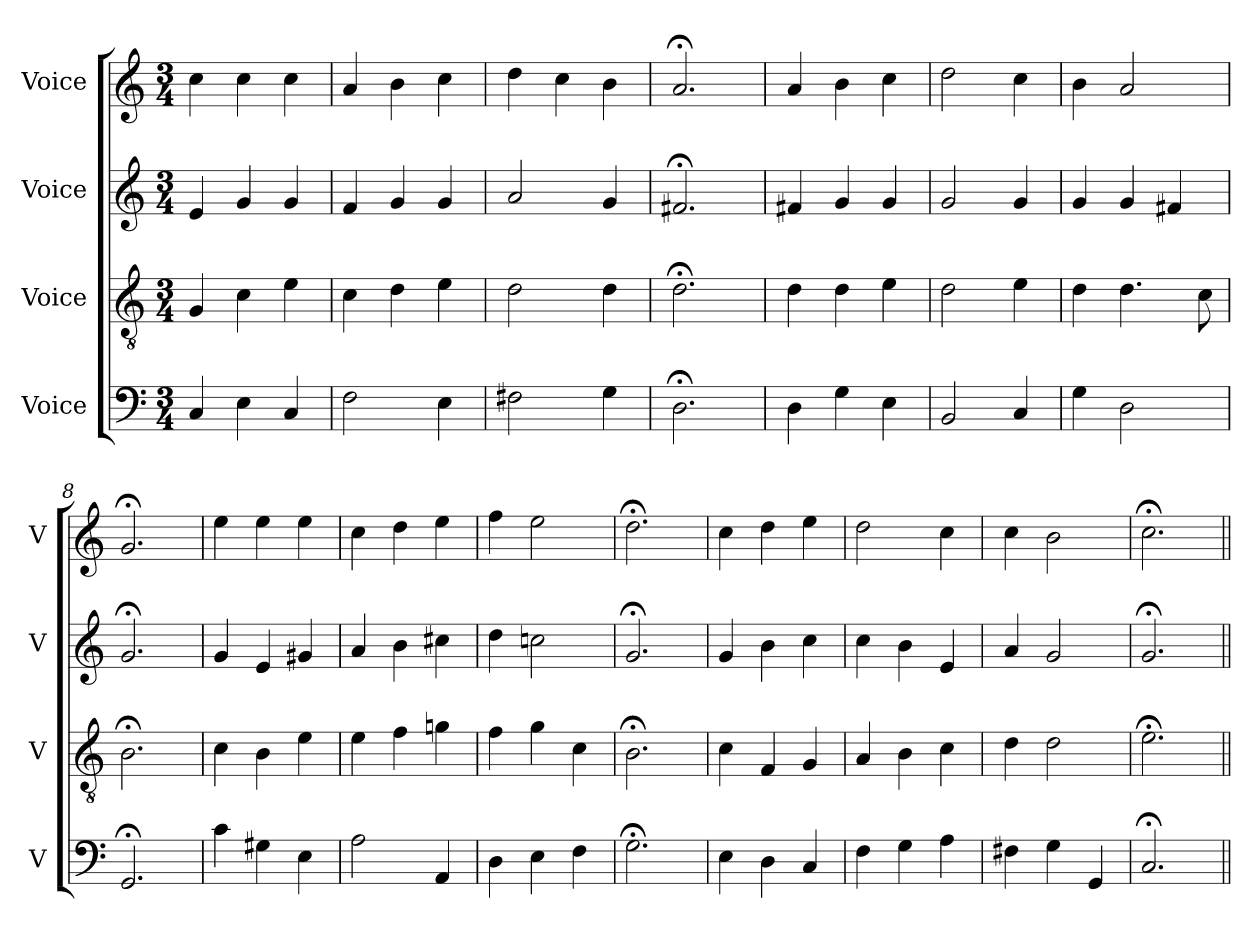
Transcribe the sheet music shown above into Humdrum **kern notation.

**kern	**kern	**kern	**kern
*part4	*part3	*part2	*part1
*staff4	*staff3	*staff2	*staff1
*I"Voice	*I"Voice	*I"Voice	*I"Voice
*I'V	*I'V	*I'V	*I'V
*clefF4	*clefGv2	*clefG2	*clefG2
*k[]	*k[]	*k[]	*k[]
*M3/4	*M3/4	*M3/4	*M3/4
*MM100	*MM100	*MM100	*MM100
=1	=1	=1	=1
4C/	4G/	4e/	4cc\
4E\	4c\	4g/	4cc\
4C/	4e\	4g/	4cc\
=2	=2	=2	=2
2F\	4c\	4f/	4a/
.	4d\	4g/	4b\
4E\	4e\	4g/	4cc\
=3	=3	=3	=3
2F#X\	2d\	2a/	4dd\
.	.	.	4cc\
4G\	4d\	4g/	4b\
=4	=4	=4	=4
2.D;\	2.d;\	2.f#X;/	2.a;/
=5	=5	=5	=5
4D\	4d\	4f#X/	4a/
4G\	4d\	4g/	4b\
4E\	4e\	4g/	4cc\
=6	=6	=6	=6
2BB/	2d\	2g/	2dd\
4C/	4e\	4g/	4cc\
=7	=7	=7	=7
4G\	4d\	4g/	4b\
2D\	4.d\	4g/	2a/
.	.	4f#X/	.
.	8c\	.	.
=8	=8	=8	=8
2.GG;/	2.B;\	2.g;/	2.g;/
!!LO:LB:g=z
=9	=9	=9	=9
4c\	4c\	4g/	4ee\
4G#X\	4B\	4e/	4ee\
4E\	4e\	4g#X/	4ee\
=10	=10	=10	=10
2A\	4e\	4a/	4cc\
.	4f\	4b\	4dd\
4AA/	4gn\	4cc#X\	4ee\
=11	=11	=11	=11
4D\	4f\	4dd\	4ff\
4E\	4g\	2ccn\	2ee\
4F\	4c\	.	.
=12	=12	=12	=12
2.G;\	2.B;\	2.g;/	2.dd;\
=13	=13	=13	=13
4E\	4c\	4g/	4cc\
4D\	4F/	4b\	4dd\
4C/	4G/	4cc\	4ee\
=14	=14	=14	=14
4F\	4A/	4cc\	2dd\
4G\	4B\	4b\	.
4A\	4c\	4e/	4cc\
=15	=15	=15	=15
4F#X\	4d\	4a/	4cc\
4G\	2d\	2g/	2b\
4GG/	.	.	.
=16	=16	=16	=16
2.C;/	2.e;\	2.g;/	2.cc;\
=||	=||	=||	=||
*-	*-	*-	*-
